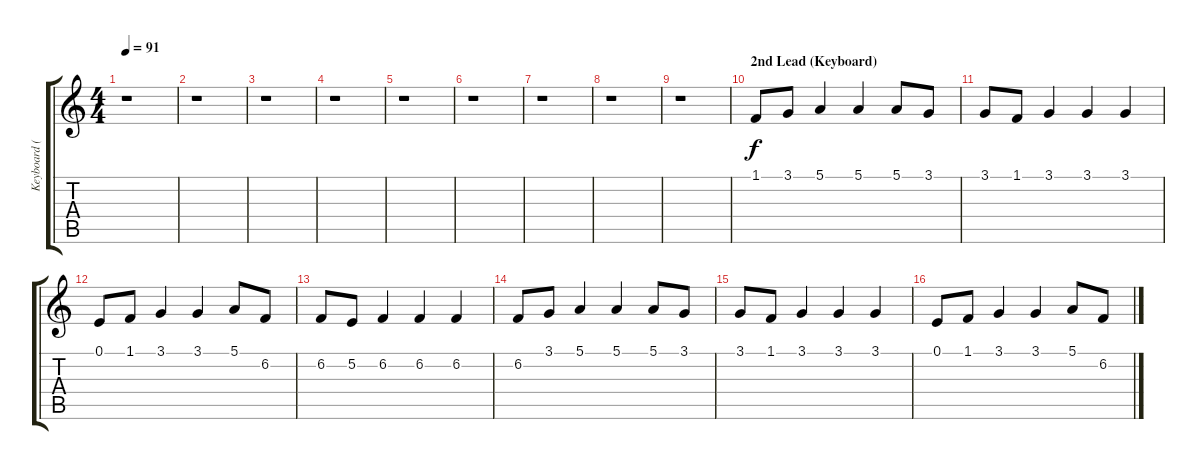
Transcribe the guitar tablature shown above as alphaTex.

\track ("Keyboard (Erdem Tarabus)" "Keyboard (") {instrument tremolostrings}
\staff {score tabs}
\tuning (E4 B3 G3 D3 A2 E2) {hide}
\ts (4 4)
\tempo 91
\clef g2
\ks c
r.1{dy f} |
r.1 |
r.1 |
r.1 |
r.1 |
r.1 |
r.1 |
r.1 |
r.1 |
\section ("" "2nd Lead (Keyboard)")
1.1.8 3.1.8 5.1.4 5.1.4 5.1.8 3.1.8 |
3.1.8 1.1.8 3.1.4 3.1.4 3.1.4 |
0.1.8 1.1.8 3.1.4 3.1.4 5.1.8 6.2.8 |
6.2.8 5.2.8 6.2.4 6.2.4 6.2.4 |
6.2.8 3.1.8 5.1.4 5.1.4 5.1.8 3.1.8 |
3.1.8 1.1.8 3.1.4 3.1.4 3.1.4 |
0.1.8 1.1.8 3.1.4 3.1.4 5.1.8 6.2.8
